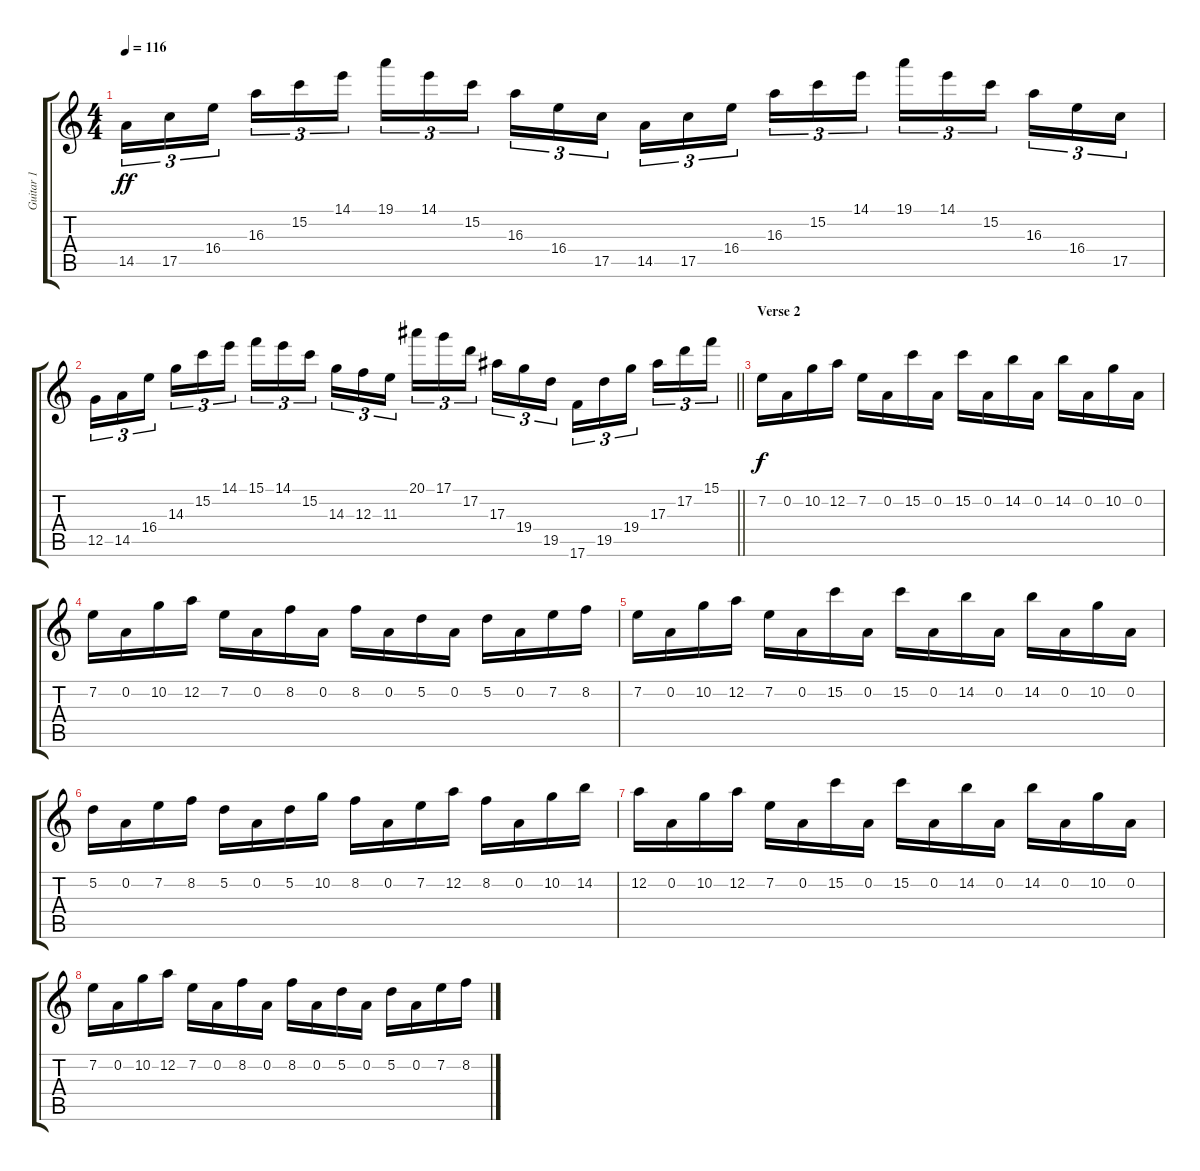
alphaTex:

\track ("Guitar 1" "Guitar 1") {instrument distortionguitar}
\staff {score tabs}
\tuning (D4 A3 F3 C3 G2 C2) {hide}
\ts (4 4)
\tempo 116
\clef g2
\ks c
14.5.16{tu (3 2) dy ff} 17.5.16{tu (3 2)} 16.4.16{tu (3 2)} 16.3.16{tu (3 2)} 15.2.16{tu (3 2)} 14.1.16{tu (3 2)} 19.1.16{tu (3 2)} 14.1.16{tu (3 2)} 15.2.16{tu (3 2)} 16.3.16{tu (3 2)} 16.4.16{tu (3 2)} 17.5.16{tu (3 2)} 14.5.16{tu (3 2)} 17.5.16{tu (3 2)} 16.4.16{tu (3 2)} 16.3.16{tu (3 2)} 15.2.16{tu (3 2)} 14.1.16{tu (3 2)} 19.1.16{tu (3 2)} 14.1.16{tu (3 2)} 15.2.16{tu (3 2)} 16.3.16{tu (3 2)} 16.4.16{tu (3 2)} 17.5.16{tu (3 2)} |
\barLineRight lightlight
12.5.16{tu (3 2)} 14.5.16{tu (3 2)} 16.4.16{tu (3 2)} 14.3.16{tu (3 2)} 15.2.16{tu (3 2)} 14.1.16{tu (3 2)} 15.1.16{tu (3 2)} 14.1.16{tu (3 2)} 15.2.16{tu (3 2)} 14.3.16{tu (3 2)} 12.3.16{tu (3 2)} 11.3.16{tu (3 2)} 20.1.16{tu (3 2)} 17.1.16{tu (3 2)} 17.2.16{tu (3 2)} 17.3.16{tu (3 2)} 19.4.16{tu (3 2)} 19.5.16{tu (3 2)} 17.6.16{tu (3 2)} 19.5.16{tu (3 2)} 19.4.16{tu (3 2)} 17.3.16{tu (3 2)} 17.2.16{tu (3 2)} 15.1.16{tu (3 2)} |
\section ("" "Verse 2")
7.2.16{dy f} 0.2.16 10.2.16 12.2.16 7.2.16 0.2.16 15.2.16 0.2.16 15.2.16 0.2.16 14.2.16 0.2.16 14.2.16 0.2.16 10.2.16 0.2.16 |
7.2.16 0.2.16 10.2.16 12.2.16 7.2.16 0.2.16 8.2.16 0.2.16 8.2.16 0.2.16 5.2.16 0.2.16 5.2.16 0.2.16 7.2.16 8.2.16 |
7.2.16 0.2.16 10.2.16 12.2.16 7.2.16 0.2.16 15.2.16 0.2.16 15.2.16 0.2.16 14.2.16 0.2.16 14.2.16 0.2.16 10.2.16 0.2.16 |
5.2.16 0.2.16 7.2.16 8.2.16 5.2.16 0.2.16 5.2.16 10.2.16 8.2.16 0.2.16 7.2.16 12.2.16 8.2.16 0.2.16 10.2.16 14.2.16 |
12.2.16 0.2.16 10.2.16 12.2.16 7.2.16 0.2.16 15.2.16 0.2.16 15.2.16 0.2.16 14.2.16 0.2.16 14.2.16 0.2.16 10.2.16 0.2.16 |
7.2.16 0.2.16 10.2.16 12.2.16 7.2.16 0.2.16 8.2.16 0.2.16 8.2.16 0.2.16 5.2.16 0.2.16 5.2.16 0.2.16 7.2.16 8.2.16
